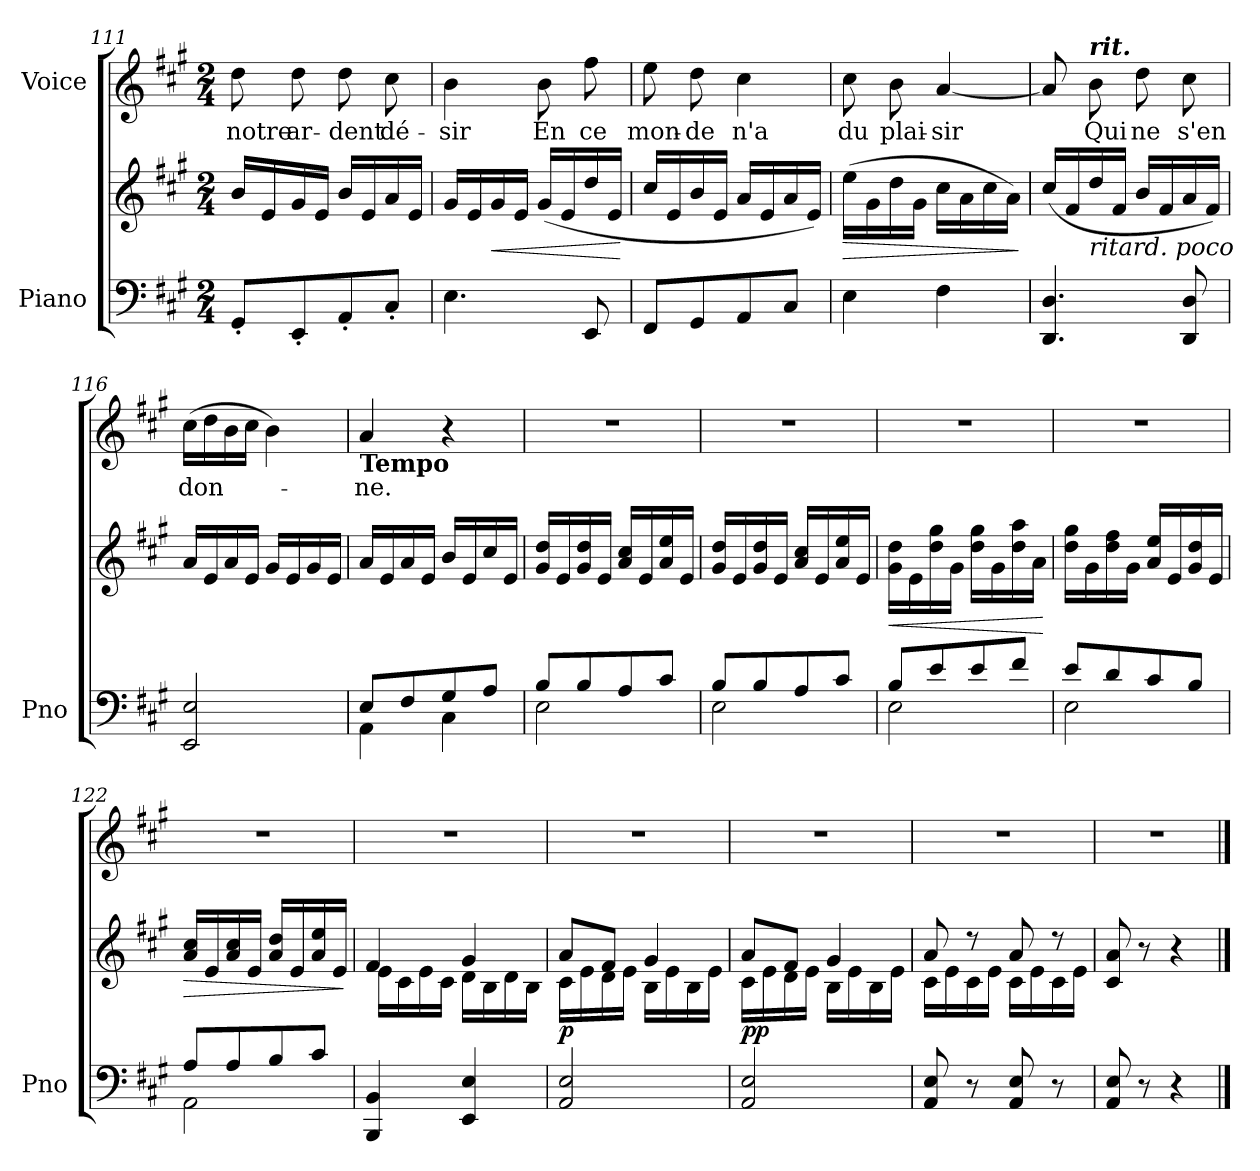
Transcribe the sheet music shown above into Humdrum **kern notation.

**kern	**kern	**dynam	**kern	**text
*part2	*part2	*part2	*part1	*part1
*staff3	*staff2	*staff2/3	*staff1	*staff1
*I"Piano	*	*	*I"Voice	*
*I'Pno	*	*	*	*
*clefF4	*clefG2	*	*clefG2	*
*k[f#c#g#]	*k[f#c#g#]	*	*k[f#c#g#]	*
*M2/4	*M2/4	*	*M2/4	*
=111	=111	=111	=111	=111
8GG#'/L	16b/LL	.	8dd\	notre
.	16e/	.	.	.
8EE'/	16g#/	.	8dd\	ar-
.	16e/JJ	.	.	.
8AA'/	16b/LL	.	8dd\	-dent
.	16e/	.	.	.
8C#'/J	16a/	.	8cc#\	dé-
.	16e/JJ	.	.	.
=112	=112	=112	=112	=112
4.E\	16g#/LL	.	4b\	-sir
.	16e/	.	.	.
!	!	!LO:HP:b	!	!
.	16g#/	<	.	.
.	16e/JJ	.	.	.
.	(16g#/LL	.	8b\	En
.	16e/	.	.	.
8EE/	16dd/	.	8ff#\	ce
.	16e/JJ	.	.	.
.	.	[	.	.
=113	=113	=113	=113	=113
8FF#/L	16cc#/LL	.	8ee\	mon-
.	16e/	.	.	.
8GG#/	16b/	.	8dd\	-de
.	16e/JJ	.	.	.
8AA/	16a/LL	.	4cc#\	n'a
.	16e/	.	.	.
8C#/J	16a/	.	.	.
.	16e/JJ)	.	.	.
=114	=114	=114	=114	=114
!	!	!LO:HP:b	!	!
4E\	(16ee\LL	>	8cc#\	du
.	16g#\	.	.	.
.	16dd\	.	8b\	plai-
.	16g#\JJ	.	.	.
4F#\	16cc#\LL	.	[4a/	-sir
.	16a\	.	.	.
.	16cc#\	.	.	.
.	16a\JJ)	.	.	.
.	.	]	.	.
=115	=115	=115	=115	=115
4.DD/ 4.D/	(16cc#/LL	.	8a/]	.
.	16f#/	.	.	.
!	!	!	!LO:TX:a:Bi:t=rit.	!
!	!LO:TX:b:i:t=ritard. poco	!	!	!
.	16dd/	.	8b\	Qui
.	16f#/JJ	.	.	.
.	16b/LL	.	8dd\	ne
.	16f#/	.	.	.
8DD/ 8D/	16a/	.	8cc#\	s'en
.	16f#/JJ)	.	.	.
=116	=116	=116	=116	=116
2EE/ 2E/	16a/LL	.	(16cc#\LL	don-
.	16e/	.	16dd\	.
.	16a/	.	16b\	.
.	16e/JJ	.	16cc#\JJ	.
.	16g#/LL	.	4b\)	.
.	16e/	.	.	.
.	16g#/	.	.	.
.	16e/JJ	.	.	.
=117	=117	=117	=117	=117
*^	*	*	*	*
!	!	!	!	!LO:TX:b:B:t=Tempo	!
8E/L	4AA\	16a/LL	.	4a/	-ne.
.	.	16e/	.	.	.
8F#/	.	16a/	.	.	.
.	.	16e/JJ	.	.	.
8G#/	4C#\	16b/LL	.	4r	.
.	.	16e/	.	.	.
8A/J	.	16cc#/	.	.	.
.	.	16e/JJ	.	.	.
=118	=118	=118	=118	=118	=118
8B/L	2E\	16g#/ 16dd/LL	.	2r	.
.	.	16e/	.	.	.
8B/	.	16g#/ 16dd/	.	.	.
.	.	16e/JJ	.	.	.
8A/	.	16a/ 16cc#/LL	.	.	.
.	.	16e/	.	.	.
8c#/J	.	16a/ 16ee/	.	.	.
.	.	16e/JJ	.	.	.
=119	=119	=119	=119	=119	=119
8B/L	2E\	16g#/ 16dd/LL	.	2r	.
.	.	16e/	.	.	.
8B/	.	16g#/ 16dd/	.	.	.
.	.	16e/JJ	.	.	.
8A/	.	16a/ 16cc#/LL	.	.	.
.	.	16e/	.	.	.
8c#/J	.	16a/ 16ee/	.	.	.
.	.	16e/JJ	.	.	.
=120	=120	=120	=120	=120	=120
!	!	!	!LO:HP:b	!	!
8B/L	2E\	16g#\ 16dd\LL	<	2r	.
.	.	16e\	.	.	.
8e/	.	16dd\ 16gg#\	.	.	.
.	.	16g#\JJ	.	.	.
8e/	.	16dd\ 16gg#\LL	.	.	.
.	.	16g#\	.	.	.
8f#/J	.	16dd\ 16aa\	.	.	.
.	.	16a\JJ	.	.	.
*v	*v	*	*	*	*
.	.	[	.	.
=121	=121	=121	=121	=121
*^	*	*	*	*
8e/L	2E\	16dd\ 16gg#\LL	.	2r	.
.	.	16g#\	.	.	.
8d/	.	16dd\ 16ff#\	.	.	.
.	.	16g#\JJ	.	.	.
8c#/	.	16a/ 16ee/LL	.	.	.
.	.	16e/	.	.	.
8B/J	.	16g#/ 16dd/	.	.	.
.	.	16e/JJ	.	.	.
=122	=122	=122	=122	=122	=122
!	!	!	!LO:HP:b	!	!
8A/L	2AA\	16a/ 16cc#/LL	>	2r	.
.	.	16e/	.	.	.
8A/	.	16a/ 16cc#/	.	.	.
.	.	16e/JJ	.	.	.
8B/	.	16a/ 16dd/LL	.	.	.
.	.	16e/	.	.	.
8c#/J	.	16a/ 16ee/	.	.	.
.	.	16e/JJ	.	.	.
*v	*v	*	*	*	*
.	.	]	.	.
=123	=123	=123	=123	=123
*	*^	*	*	*
4BBB/ 4BB/	4f#/	16e\LL	.	2r	.
.	.	16c#\	.	.	.
.	.	16e\	.	.	.
.	.	16c#\JJ	.	.	.
4EE/ 4E/	4g#/	16d\LL	.	.	.
.	.	16B\	.	.	.
.	.	16d\	.	.	.
.	.	16B\JJ	.	.	.
=124	=124	=124	=124	=124	=124
!	!	!	!LO:DY:b	!	!
2AA/ 2E/	8a/L	16c#\LL	p	2r	.
.	.	16e\	.	.	.
.	8f#/J	16d\	.	.	.
.	.	16e\JJ	.	.	.
.	4g#/	16B\LL	.	.	.
.	.	16e\	.	.	.
.	.	16B\	.	.	.
.	.	16e\JJ	.	.	.
=125	=125	=125	=125	=125	=125
!	!	!	!LO:DY:b	!	!
2AA/ 2E/	8a/L	16c#\LL	pp	2r	.
.	.	16e\	.	.	.
.	8f#/J	16d\	.	.	.
.	.	16e\JJ	.	.	.
.	4g#/	16B\LL	.	.	.
.	.	16e\	.	.	.
.	.	16B\	.	.	.
.	.	16e\JJ	.	.	.
=126	=126	=126	=126	=126	=126
8AA/ 8E/	8a/	16c#\LL	.	2r	.
.	.	16e\	.	.	.
8r	8r	16c#\	.	.	.
.	.	16e\JJ	.	.	.
8AA/ 8E/	8a/	16c#\LL	.	.	.
.	.	16e\	.	.	.
8r	8r	16c#\	.	.	.
.	.	16e\JJ	.	.	.
*	*v	*v	*	*	*
=127	=127	=127	=127	=127
8AA/ 8E/	8c#/ 8a/	.	2r	.
8r	8r	.	.	.
4r	4r	.	.	.
==	==	==	==	==
*-	*-	*-	*-	*-
